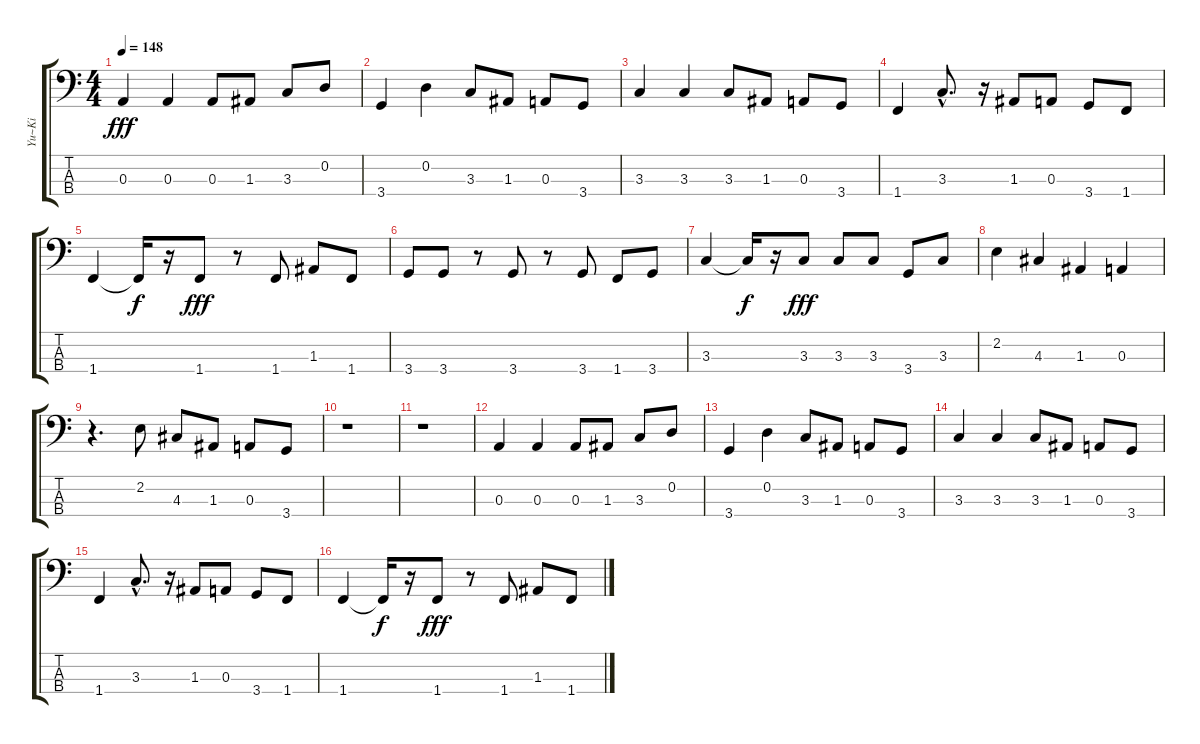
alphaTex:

\track ("Yu~Ki" "Yu~Ki") {instrument electricbassfinger}
\staff {score tabs}
\tuning (G2 D2 A1 E1) {hide}
\ts (4 4)
\tempo 148
\clef f4
\ks c
0.3.4{dy fff} 0.3.4 0.3.8 1.3.8 3.3.8 0.2.8 |
3.4.4 0.2.4 3.3.8 1.3.8 0.3.8 3.4.8 |
3.3.4 3.3.4 3.3.8 1.3.8 0.3.8 3.4.8 |
1.4.4 3.3{hac}.8{d} r.16 1.3.8 0.3.8 3.4.8 1.4.8 |
1.4.4 1.4{t}.16{dy f} r.16 1.4.8{dy fff} r.8 1.4.8 1.3.8 1.4.8 |
3.4.8 3.4.8 r.8 3.4.8 r.8 3.4.8 1.4.8 3.4.8 |
3.3.4 3.3{t}.16{dy f} r.16 3.3.8{dy fff} 3.3.8 3.3.8 3.4.8 3.3.8 |
2.2.4 4.3.4 1.3.4 0.3.4 |
r.4{d} 2.2.8 4.3.8 1.3.8 0.3.8 3.4.8 |
r.1 |
r.1 |
0.3.4 0.3.4 0.3.8 1.3.8 3.3.8 0.2.8 |
3.4.4 0.2.4 3.3.8 1.3.8 0.3.8 3.4.8 |
3.3.4 3.3.4 3.3.8 1.3.8 0.3.8 3.4.8 |
1.4.4 3.3{hac}.8{d} r.16 1.3.8 0.3.8 3.4.8 1.4.8 |
1.4.4 1.4{t}.16{dy f} r.16 1.4.8{dy fff} r.8 1.4.8 1.3.8 1.4.8
